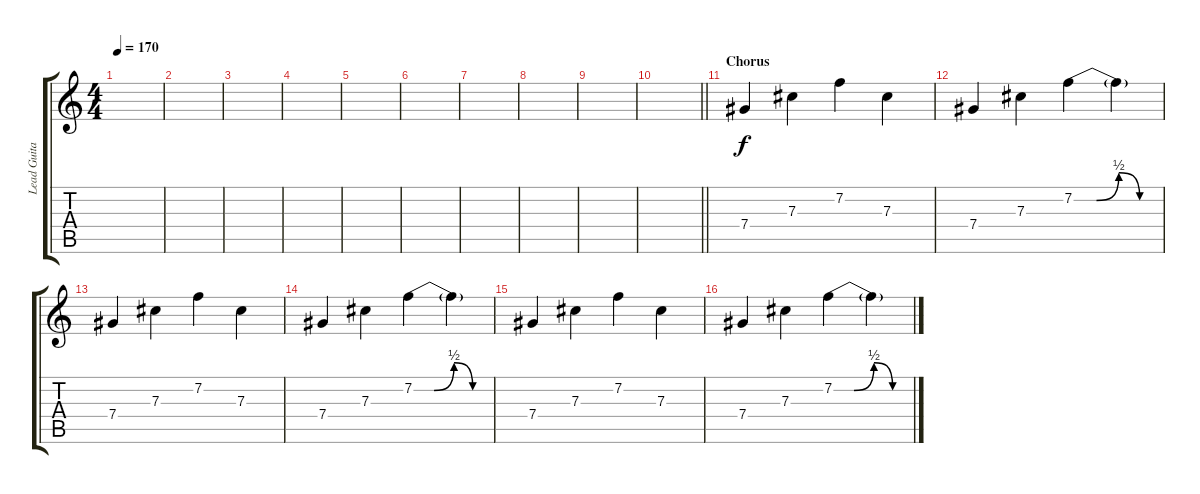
\track ("Lead Guitar" "Lead Guita") {instrument distortionguitar}
\staff {score tabs}
\tuning (Eb4 Bb3 Gb3 Db3 Ab2 Db2) {hide}
\ts (4 4)
\tempo 170
\clef g2
\ks c
|
|
|
|
|
|
|
|
|
\barLineRight lightlight
|
\section ("" "Chorus")
7.4.4 7.3.4 7.2.4 7.3.4 |
7.4.4 7.3.4 7.2{be (custom 0 0 15 0 30 2 44 0 60 0)}.4 7.2{t}.4 |
7.4.4 7.3.4 7.2.4 7.3.4 |
7.4.4 7.3.4 7.2{be (custom 0 0 15 0 30 2 44 0 60 0)}.4 7.2{t}.4 |
7.4.4 7.3.4 7.2.4 7.3.4 |
7.4.4 7.3.4 7.2{be (custom 0 0 15 0 30 2 44 0 60 0)}.4 7.2{t}.4
